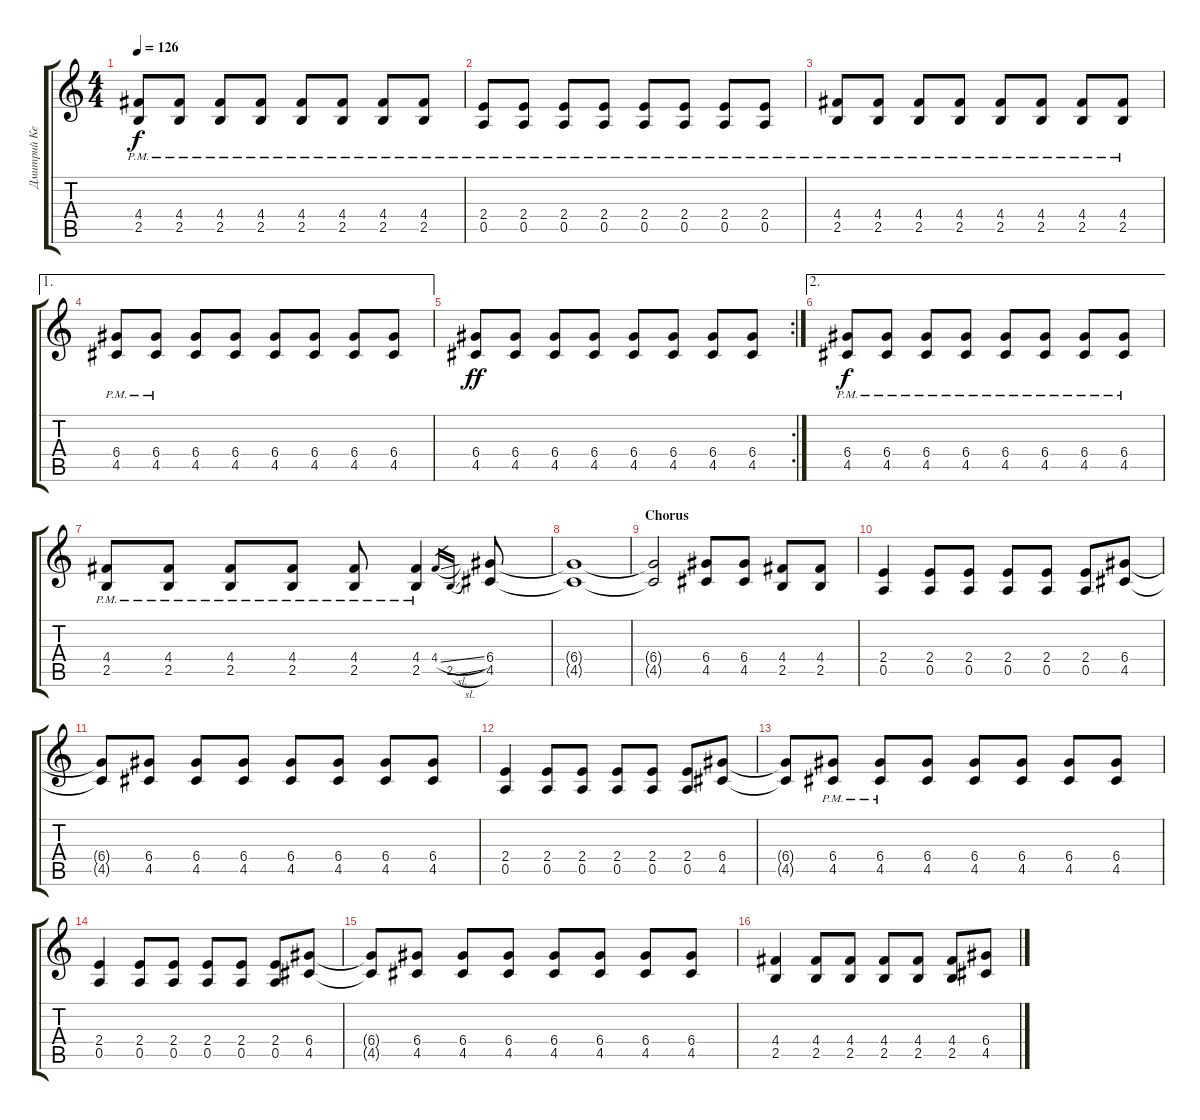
\track ("Дмитрий Кежватов (Гитара 1)" "Дмитрий Ке") {instrument distortionguitar}
\staff {score tabs}
\tuning (E4 B3 G3 D3 A2 E2) {hide}
\ts (4 4)
\tempo 126
\clef g2
\ks c
(4.4{pm} 2.5{pm}).8{dy f} (4.4{pm} 2.5{pm}).8 (4.4{pm} 2.5{pm}).8 (4.4{pm} 2.5{pm}).8 (4.4{pm} 2.5{pm}).8 (4.4{pm} 2.5{pm}).8 (4.4{pm} 2.5{pm}).8 (4.4{pm} 2.5{pm}).8 |
(2.4{pm} 0.5{pm}).8 (2.4{pm} 0.5{pm}).8 (2.4{pm} 0.5{pm}).8 (2.4{pm} 0.5{pm}).8 (2.4{pm} 0.5{pm}).8 (2.4{pm} 0.5{pm}).8 (2.4{pm} 0.5{pm}).8 (2.4{pm} 0.5{pm}).8 |
(4.4{pm} 2.5{pm}).8 (4.4{pm} 2.5{pm}).8 (4.4{pm} 2.5{pm}).8 (4.4{pm} 2.5{pm}).8 (4.4{pm} 2.5{pm}).8 (4.4{pm} 2.5{pm}).8 (4.4{pm} 2.5{pm}).8 (4.4{pm} 2.5{pm}).8 |
\ae 1
(6.4{pm} 4.5{pm}).8 (6.4{pm} 4.5{pm}).8 (6.4 4.5).8 (6.4 4.5).8 (6.4 4.5).8 (6.4 4.5).8 (6.4 4.5).8 (6.4 4.5).8 |
\rc 2
(6.4 4.5).8{dy ff} (6.4 4.5).8 (6.4 4.5).8 (6.4 4.5).8 (6.4 4.5).8 (6.4 4.5).8 (6.4 4.5).8 (6.4 4.5).8 |
\ae 2
(6.4{pm} 4.5{pm}).8{dy f} (6.4{pm} 4.5{pm}).8 (6.4{pm} 4.5{pm}).8 (6.4{pm} 4.5{pm}).8 (6.4{pm} 4.5{pm}).8 (6.4{pm} 4.5{pm}).8 (6.4{pm} 4.5{pm}).8 (6.4{pm} 4.5{pm}).8 |
(4.4{pm} 2.5{pm}).8 (4.4{pm} 2.5{pm}).8 (4.4{pm} 2.5{pm}).8 (4.4{pm} 2.5{pm}).8 (4.4{pm} 2.5{pm}).8 (4.4{pm} 2.5{pm}).4 4.4{sl}.16{gr} 2.5{sl}.16{gr} (6.4 4.5).8 |
(6.4{t} 4.5{t}).1{volume 7} |
\section ("" "Chorus")
(6.4{t} 4.5{t}).2 (6.4 4.5).8{volume 14} (6.4 4.5).8 (4.4 2.5).8 (4.4 2.5).8 |
(2.4 0.5).4 (2.4 0.5).8 (2.4 0.5).8 (2.4 0.5).8 (2.4 0.5).8 (2.4 0.5).8 (6.4 4.5).8 |
(6.4{t} 4.5{t}).8 (6.4 4.5).8 (6.4 4.5).8 (6.4 4.5).8 (6.4 4.5).8 (6.4 4.5).8 (6.4 4.5).8 (6.4 4.5).8 |
(2.4 0.5).4 (2.4 0.5).8 (2.4 0.5).8 (2.4 0.5).8 (2.4 0.5).8 (2.4 0.5).8 (6.4 4.5).8 |
(6.4{t} 4.5{t}).8 (6.4{pm} 4.5{pm}).8 (6.4{pm} 4.5{pm}).8 (6.4 4.5).8 (6.4 4.5).8 (6.4 4.5).8 (6.4 4.5).8 (6.4 4.5).8 |
(2.4 0.5).4 (2.4 0.5).8 (2.4 0.5).8 (2.4 0.5).8 (2.4 0.5).8 (2.4 0.5).8 (6.4 4.5).8 |
(6.4{t} 4.5{t}).8 (6.4 4.5).8 (6.4 4.5).8 (6.4 4.5).8 (6.4 4.5).8 (6.4 4.5).8 (6.4 4.5).8 (6.4 4.5).8 |
(4.4 2.5).4 (4.4 2.5).8 (4.4 2.5).8 (4.4 2.5).8 (4.4 2.5).8 (4.4 2.5).8 (6.4 4.5).8
